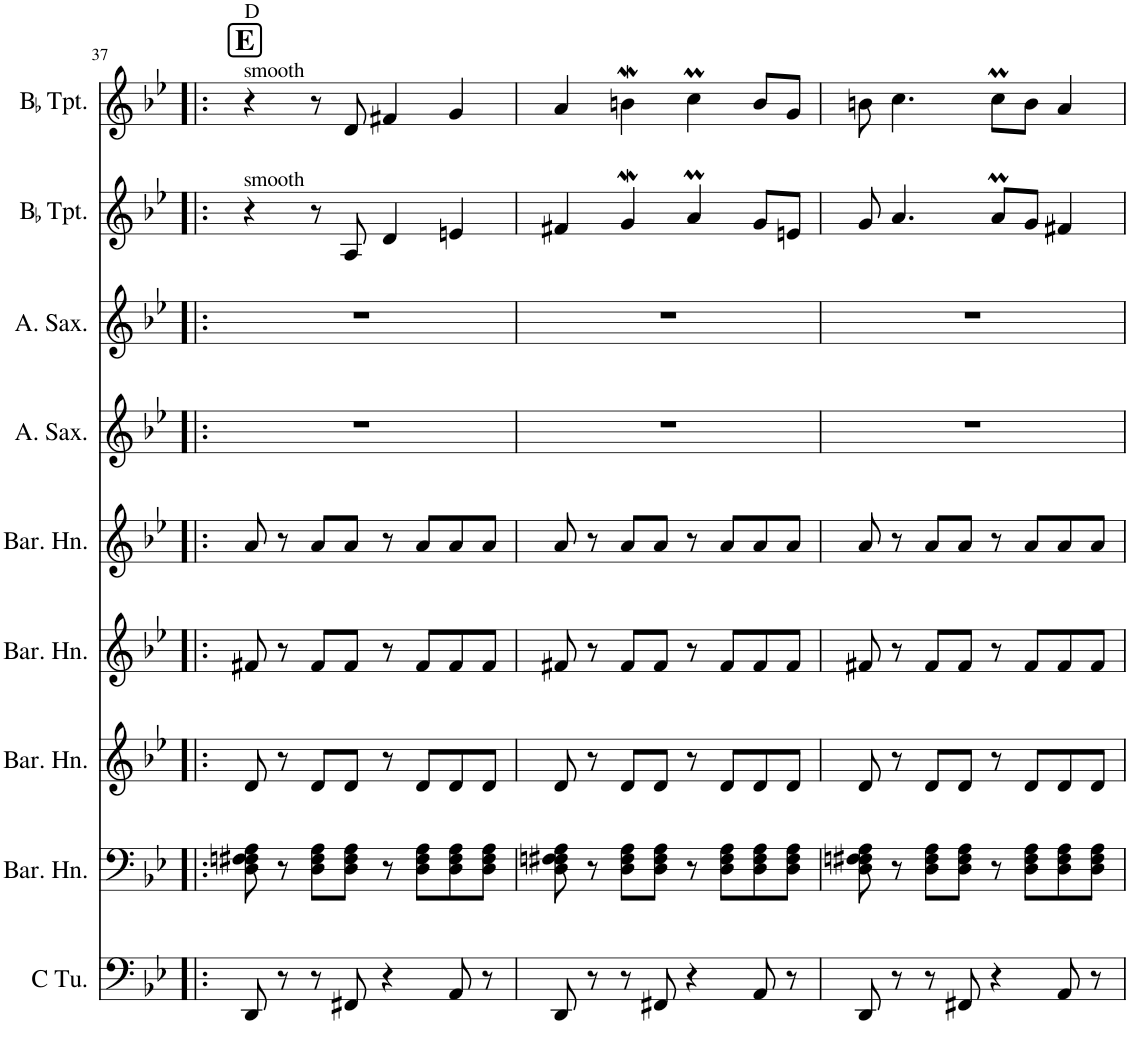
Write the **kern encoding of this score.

**kern	**kern	**kern	**kern	**kern	**kern	**kern	**kern	**kern
*part9	*part8	*part7	*part6	*part5	*part4	*part3	*part2	*part1
*staff9	*staff8	*staff7	*staff6	*staff5	*staff4	*staff3	*staff2	*staff1
*I"C Tuba	*I"Baritone Horn	*I"Baritone Horn	*I"Baritone Horn	*I"Baritone Horn	*I"Alto Saxophone	*I"Alto Saxophone	*I"BaccidentalFlat Trumpet	*I"BaccidentalFlat Trumpet
*I'C Tu.	*I'Bar. Hn.	*I'Bar. Hn.	*I'Bar. Hn.	*I'Bar. Hn.	*I'A. Sax.	*I'A. Sax.	*I'BaccidentalFlat Tpt.	*I'BaccidentalFlat Tpt.
!!LO:PB:g=z
*clefF4	*clefF4	*clefG2	*clefG2	*clefG2	*clefG2	*clefG2	*clefG2	*clefG2
*	*ITrd4c7	*ITrd4c7	*ITrd4c7	*ITrd4c7	*ITrd5c9	*ITrd5c9	*ITrd1c2	*ITrd1c2
*k[b-e-]	*k[b-e-]	*k[b-e-]	*k[b-e-]	*k[b-e-]	*k[b-e-]	*k[b-e-]	*k[b-e-]	*k[b-e-]
*M2/2	*M2/2	*M2/2	*M2/2	*M2/2	*M2/2	*M2/2	*M2/2	*M2/2
=37!|:	=37!|:	=37!|:	=37!|:	=37!|:	=37!|:	=37!|:	=37!|:	=37!|:
!	!	!	!	!	!	!	!	!LO:TX:a:t=smooth
!	!	!	!	!	!	!	!	!LO:TX:a:B:t=E
!	!	!	!	!	!	!	!	!LO:TX:a:t=D
!	!	!	!	!	!	!	!LO:TX:a:t=smooth	!
8DD/	8D\ 8Fn\ 8F#X\ 8A\	8d/	8f#X/	8a/	1r	1r	4r	4r
8r	8r	8r	8r	8r	.	.	.	.
8r	8D\ 8F#\ 8A\L	8d/L	8f#/L	8a/L	.	.	8r	8r
8FF#X/	8D\ 8F#\ 8A\J	8d/J	8f#/J	8a/J	.	.	8A/	8d/
4r	8r	8r	8r	8r	.	.	4d/	4f#X/
.	8D\ 8F#\ 8A\L	8d/L	8f#/L	8a/L	.	.	.	.
8AA/	8D\ 8F#\ 8A\	8d/	8f#/	8a/	.	.	4en/	4g/
8r	8D\ 8F#\ 8A\J	8d/J	8f#/J	8a/J	.	.	.	.
=38	=38	=38	=38	=38	=38	=38	=38	=38
8DD/	8D\ 8Fn\ 8F#X\ 8A\	8d/	8f#X/	8a/	1r	1r	4f#X/	4a/
8r	8r	8r	8r	8r	.	.	.	.
8r	8D\ 8F#\ 8A\L	8d/L	8f#/L	8a/L	.	.	4gW/	4bnW\
8FF#X/	8D\ 8F#\ 8A\J	8d/J	8f#/J	8a/J	.	.	.	.
4r	8r	8r	8r	8r	.	.	4am/	4ccM\
.	8D\ 8F#\ 8A\L	8d/L	8f#/L	8a/L	.	.	.	.
8AA/	8D\ 8F#\ 8A\	8d/	8f#/	8a/	.	.	8g/L	8b/L
8r	8D\ 8F#\ 8A\J	8d/J	8f#/J	8a/J	.	.	8en/J	8g/J
=39	=39	=39	=39	=39	=39	=39	=39	=39
8DD/	8D\ 8Fn\ 8F#X\ 8A\	8d/	8f#X/	8a/	1r	1r	8g/	8bn\
8r	8r	8r	8r	8r	.	.	4.a/	4.cc\
8r	8D\ 8F#\ 8A\L	8d/L	8f#/L	8a/L	.	.	.	.
8FF#X/	8D\ 8F#\ 8A\J	8d/J	8f#/J	8a/J	.	.	.	.
4r	8r	8r	8r	8r	.	.	8am/L	8ccM\L
.	8D\ 8F#\ 8A\L	8d/L	8f#/L	8a/L	.	.	8g/J	8b\J
8AA/	8D\ 8F#\ 8A\	8d/	8f#/	8a/	.	.	4f#X/	4a/
8r	8D\ 8F#\ 8A\J	8d/J	8f#/J	8a/J	.	.	.	.
=	=	=	=	=	=	=	=	=
*-	*-	*-	*-	*-	*-	*-	*-	*-
